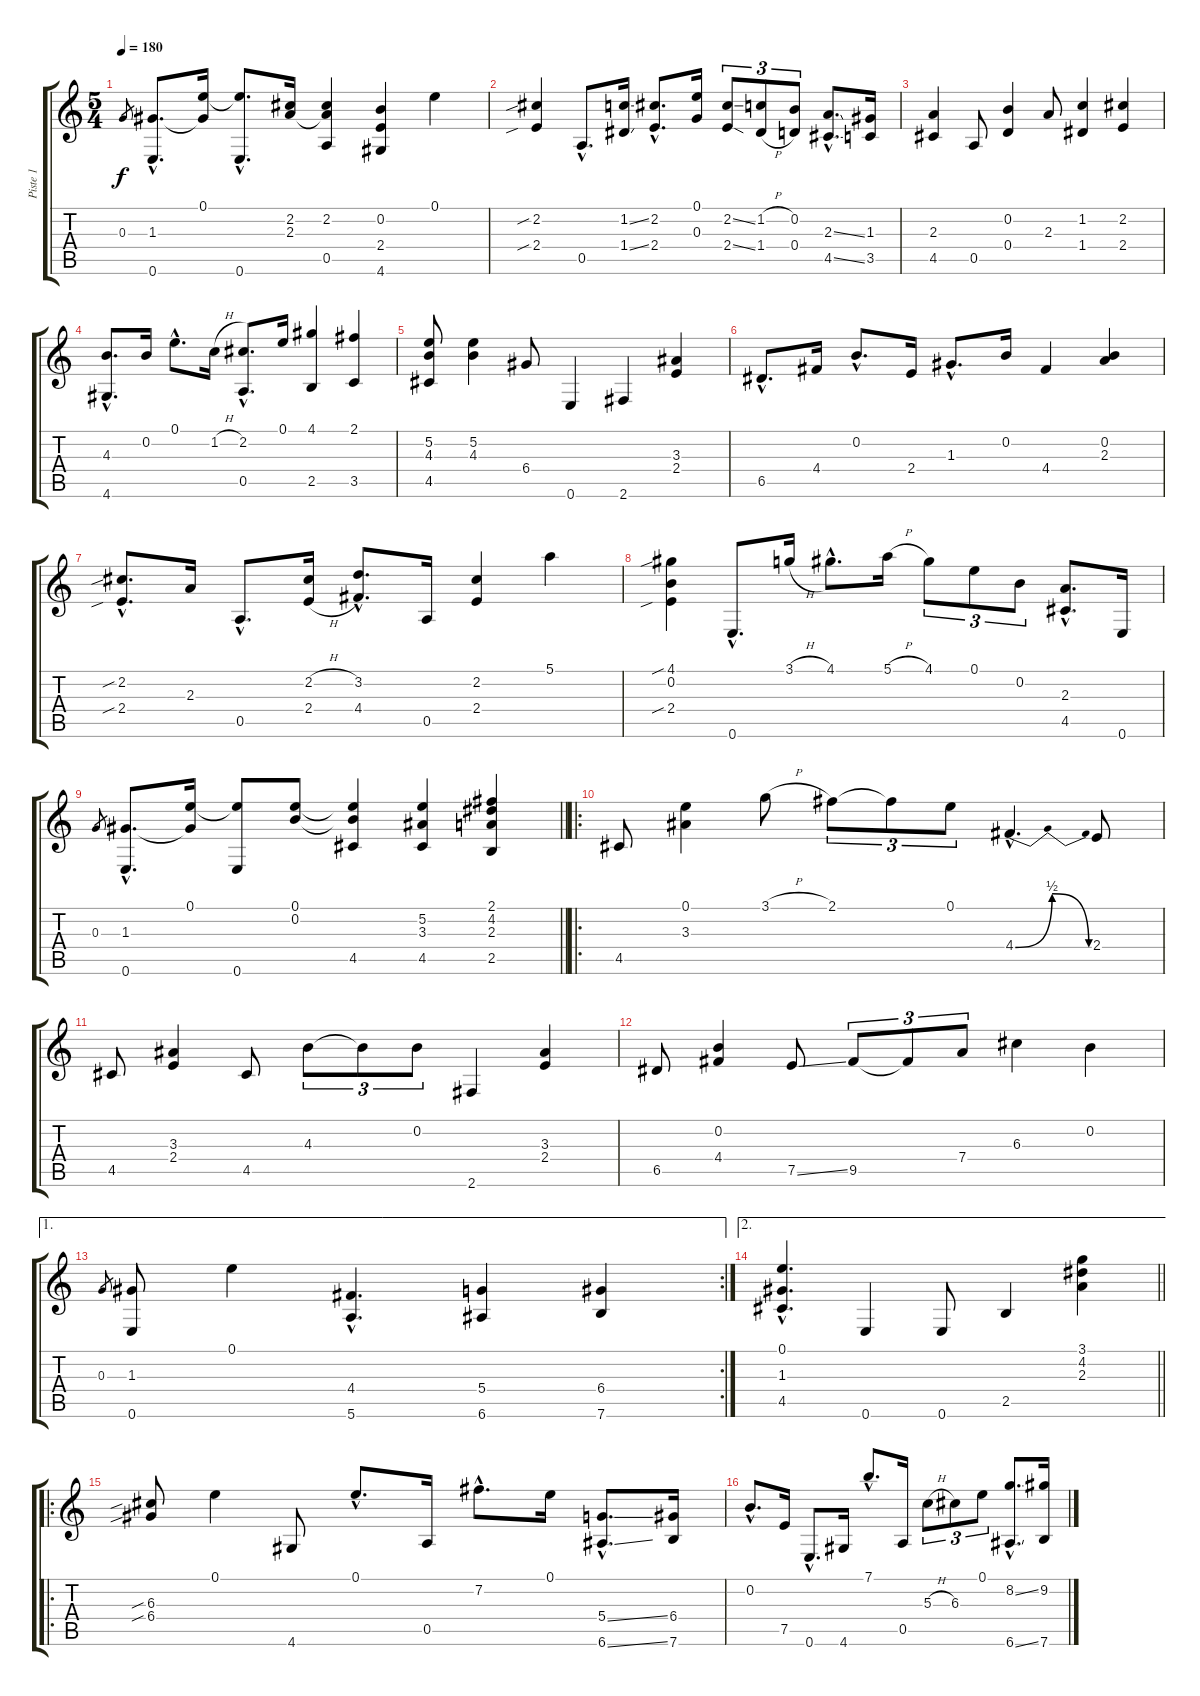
\track ("Piste 1" "Piste 1") {instrument acousticguitarsteel}
\staff {score tabs}
\tuning (E4 B3 G3 D3 A2 E2) {hide}
\ts (5 4)
\tempo 180
\clef g2
\ks c
0.3.8{gr dy f} (1.3{hac} 0.6{hac}).8{d} (0.1 1.3{t}).16 (0.1{hac t} 0.6{hac}).8{d} (2.2 2.3).16 (2.2 2.3{t} 0.5).4 (0.2 2.4 4.6).4 0.1.4 |
(2.2{sib} 2.4{sib}).4 0.5{hac}.8{d} (1.2{ss} 1.4{ss}).16 (2.2{hac} 2.4{hac}).8{d} (0.1 0.3).16 (2.2{ss} 2.4{ss}).8{tu (3 2)} (1.2{h} 1.4{h}).8{tu (3 2)} (0.2 0.4).8{tu (3 2)} (2.3{ss hac} 4.5{ss hac}).8{d} (1.3 3.5).16 |
(2.3 4.5).4 0.5.8 (0.2 0.4).4 2.3.8 (1.2 1.4).4 (2.2 2.4).4 |
(4.3{hac} 4.6{hac}).8{d} 0.2.16 0.1{hac}.8{d} 1.2{h}.16 (2.2{hac} 0.5{hac}).8{d} 0.1.16 (4.1 2.5).4 (2.1 3.5).4 |
(5.2 4.3 4.5).8 (5.2 4.3).4 6.4.8 0.6.4 2.6.4 (3.3 2.4).4 |
6.5{hac}.8{d} 4.4.16 0.2{hac}.8{d} 2.4.16 1.3{hac}.8{d} 0.2.16 4.4.4 (0.2 2.3).4 |
(2.2{sib hac} 2.4{sib hac}).8{d} 2.3.16 0.5{hac}.8{d} (2.2{h} 2.4{h}).16 (3.2{hac} 4.4{hac}).8{d} 0.5.16 (2.2 2.4).4 5.1.4 |
(4.1{sib} 0.2 2.4{sib}).4 0.6{hac}.8{d} 3.1{h}.16 4.1{hac}.8{d} 5.1{h}.16 4.1.8{tu (3 2)} 0.1.8{tu (3 2)} 0.2.8{tu (3 2)} (2.3{hac} 4.5{hac}).8{d} 0.6.16 |
\barLineRight lightlight
0.3.8{gr} (1.3{hac} 0.6{hac}).8{d} (0.1 1.3{t}).16 (0.1{t} 0.6).8 (0.1 0.2).8 (0.1{t} 0.2{t} 4.5).4 (5.2 3.3 4.5).4 (2.1 4.2 2.3 2.5).4 |
\ro
4.5.8 (0.1 3.3).4 3.1{h}.8 2.1.8{tu (3 2)} 2.1{t}.8{tu (3 2)} 0.1.8{tu (3 2)} 4.4{be (bendrelease 0 0 30 2 30 2 60 0) hac}.4{d} 2.4.8 |
4.5.8 (3.3 2.4).4 4.5.8 4.3.8{tu (3 2)} 4.3{t}.8{tu (3 2)} 0.2.8{tu (3 2)} 2.6.4 (3.3 2.4).4 |
6.5.8 (0.2 4.4).4 7.5{ss}.8 9.5.8{tu (3 2)} 9.5{t}.8{tu (3 2)} 7.4.8{tu (3 2)} 6.3.4 0.2.4 |
\ae 1
\rc 2
0.3.8{gr} (1.3 0.6).8 0.1.4 (4.4{hac} 5.6{hac}).4{d} (5.4 6.6).4 (6.4 7.6).4 |
\ae 2
\barLineRight lightlight
(0.1{hac} 1.3{hac} 4.5{hac}).4{d} 0.6.4 0.6.8 2.5.4 (3.1 4.2 2.3).4 |
\ro
(6.3{sib} 6.4{sib}).8 0.1.4 4.6.8 0.1{hac}.8{d} 0.5.16 7.2{hac}.8{d} 0.1.16 (5.4{ss hac} 6.6{ss hac}).8{d} (6.4 7.6).16 |
0.2{hac}.8{d} 7.5.16 0.6{hac}.8{d} 4.6.16 7.1{hac}.8{d} 0.5.16 5.3{h}.8{tu (3 2)} 6.3.8{tu (3 2)} 0.1.8{tu (3 2)} (8.2{ss hac} 6.6{ss hac}).8{d} (9.2 7.6).16
